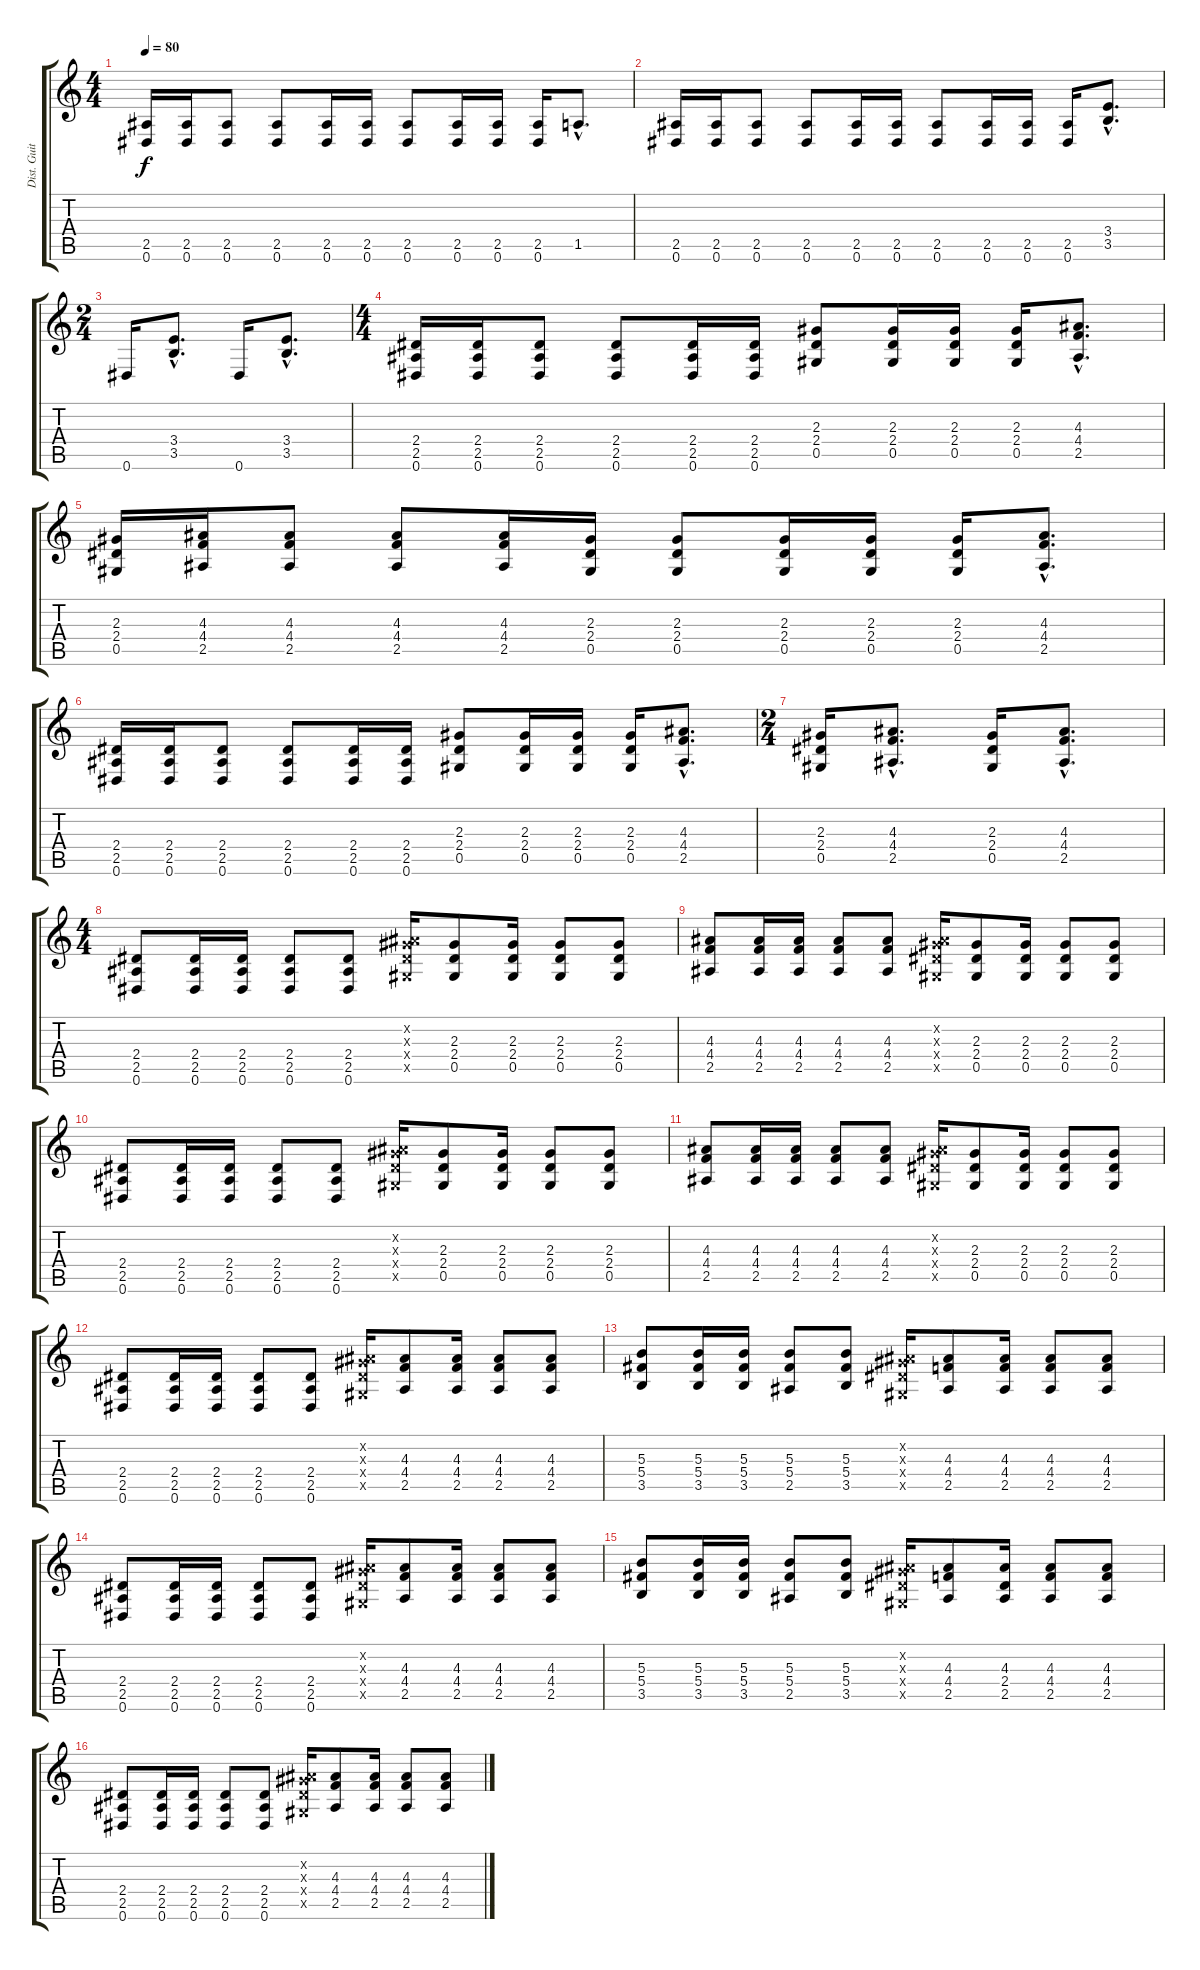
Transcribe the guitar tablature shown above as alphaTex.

\track ("Dist. Guitar 1 - James" "Dist. Guit") {instrument distortionguitar}
\staff {score tabs}
\tuning (Eb4 Bb3 Gb3 Db3 Ab2 Eb2) {hide}
\ts (4 4)
\tempo 80
\clef g2
\ks c
(2.5 0.6).16{dy f} (2.5 0.6).16 (2.5 0.6).8 (2.5 0.6).8 (2.5 0.6).16 (2.5 0.6).16 (2.5 0.6).8 (2.5 0.6).16 (2.5 0.6).16 (2.5 0.6).16 1.5{hac}.8{d} |
(2.5 0.6).16 (2.5 0.6).16 (2.5 0.6).8 (2.5 0.6).8 (2.5 0.6).16 (2.5 0.6).16 (2.5 0.6).8 (2.5 0.6).16 (2.5 0.6).16 (2.5 0.6).16 (3.4{hac} 3.5{hac}).8{d} |
\ts (2 4)
0.6.16 (3.4{hac} 3.5{hac}).8{d} 0.6.16 (3.4{hac} 3.5{hac}).8{d} |
\ts (4 4)
(2.4 2.5 0.6).16 (2.4 2.5 0.6).16 (2.4 2.5 0.6).8 (2.4 2.5 0.6).8 (2.4 2.5 0.6).16 (2.4 2.5 0.6).16 (2.3 2.4 0.5).8 (2.3 2.4 0.5).16 (2.3 2.4 0.5).16 (2.3 2.4 0.5).16 (4.3{hac} 4.4{hac} 2.5{hac}).8{d} |
(2.3 2.4 0.5).16 (4.3 4.4 2.5).16 (4.3 4.4 2.5).8 (4.3 4.4 2.5).8 (4.3 4.4 2.5).16 (2.3 2.4 0.5).16 (2.3 2.4 0.5).8 (2.3 2.4 0.5).16 (2.3 2.4 0.5).16 (2.3 2.4 0.5).16 (4.3{hac} 4.4{hac} 2.5{hac}).8{d} |
(2.4 2.5 0.6).16 (2.4 2.5 0.6).16 (2.4 2.5 0.6).8 (2.4 2.5 0.6).8 (2.4 2.5 0.6).16 (2.4 2.5 0.6).16 (2.3 2.4 0.5).8 (2.3 2.4 0.5).16 (2.3 2.4 0.5).16 (2.3 2.4 0.5).16 (4.3{hac} 4.4{hac} 2.5{hac}).8{d} |
\ts (2 4)
(2.3 2.4 0.5).16 (4.3{hac} 4.4{hac} 2.5{hac}).8{d} (2.3 2.4 0.5).16 (4.3{hac} 4.4{hac} 2.5{hac}).8{d} |
\ts (4 4)
(2.4 2.5 0.6).8 (2.4 2.5 0.6).16 (2.4 2.5 0.6).16 (2.4 2.5 0.6).8 (2.4 2.5 0.6).8 (0.2{x} 2.3{x} 2.4{x} 0.5{x}).16 (2.3 2.4 0.5).8 (2.3 2.4 0.5).16 (2.3 2.4 0.5).8 (2.3 2.4 0.5).8 |
(4.3 4.4 2.5).8 (4.3 4.4 2.5).16 (4.3 4.4 2.5).16 (4.3 4.4 2.5).8 (4.3 4.4 2.5).8 (0.2{x} 2.3{x} 2.4{x} 0.5{x}).16 (2.3 2.4 0.5).8 (2.3 2.4 0.5).16 (2.3 2.4 0.5).8 (2.3 2.4 0.5).8 |
(2.4 2.5 0.6).8 (2.4 2.5 0.6).16 (2.4 2.5 0.6).16 (2.4 2.5 0.6).8 (2.4 2.5 0.6).8 (0.2{x} 2.3{x} 2.4{x} 0.5{x}).16 (2.3 2.4 0.5).8 (2.3 2.4 0.5).16 (2.3 2.4 0.5).8 (2.3 2.4 0.5).8 |
(4.3 4.4 2.5).8 (4.3 4.4 2.5).16 (4.3 4.4 2.5).16 (4.3 4.4 2.5).8 (4.3 4.4 2.5).8 (0.2{x} 2.3{x} 2.4{x} 0.5{x}).16 (2.3 2.4 0.5).8 (2.3 2.4 0.5).16 (2.3 2.4 0.5).8 (2.3 2.4 0.5).8 |
(2.4 2.5 0.6).8 (2.4 2.5 0.6).16 (2.4 2.5 0.6).16 (2.4 2.5 0.6).8 (2.4 2.5 0.6).8 (0.2{x} 2.3{x} 2.4{x} 0.5{x}).16 (4.3 4.4 2.5).8 (4.3 4.4 2.5).16 (4.3 4.4 2.5).8 (4.3 4.4 2.5).8 |
(5.3 5.4 3.5).8 (5.3 5.4 3.5).16 (5.3 5.4 3.5).16 (5.3 5.4 2.5).8 (5.3 5.4 3.5).8 (0.2{x} 2.3{x} 2.4{x} 0.5{x}).16 (4.3 4.4 2.5).8 (4.3 4.4 2.5).16 (4.3 4.4 2.5).8 (4.3 4.4 2.5).8 |
(2.4 2.5 0.6).8 (2.4 2.5 0.6).16 (2.4 2.5 0.6).16 (2.4 2.5 0.6).8 (2.4 2.5 0.6).8 (0.2{x} 2.3{x} 2.4{x} 0.5{x}).16 (4.3 4.4 2.5).8 (4.3 4.4 2.5).16 (4.3 4.4 2.5).8 (4.3 4.4 2.5).8 |
(5.3 5.4 3.5).8 (5.3 5.4 3.5).16 (5.3 5.4 3.5).16 (5.3 5.4 2.5).8 (5.3 5.4 3.5).8 (0.2{x} 2.3{x} 2.4{x} 0.5{x}).16 (4.3 4.4 2.5).8 (4.3 2.4 2.5).16 (4.3 4.4 2.5).8 (4.3 4.4 2.5).8 |
(2.4 2.5 0.6).8 (2.4 2.5 0.6).16 (2.4 2.5 0.6).16 (2.4 2.5 0.6).8 (2.4 2.5 0.6).8 (0.2{x} 2.3{x} 2.4{x} 0.5{x}).16 (4.3 4.4 2.5).8 (4.3 4.4 2.5).16 (4.3 4.4 2.5).8 (4.3 4.4 2.5).8
